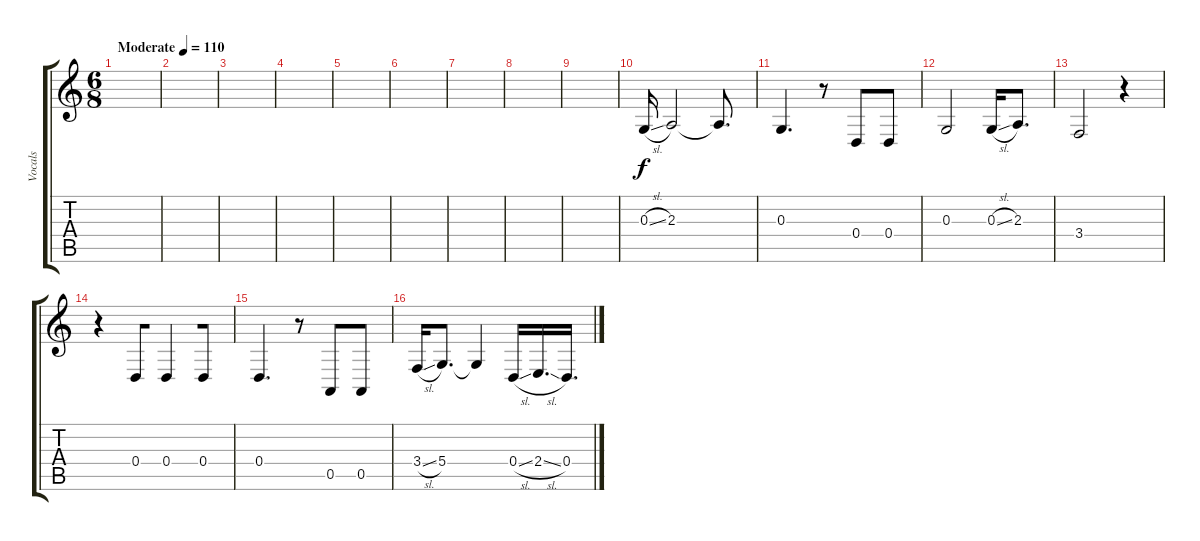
\track ("Vocals" "Vocals") {instrument flute bank 255}
\staff {score tabs}
\tuning (E4 B3 G3 D3 A2 E2) {hide}
\ts (6 8)
\tempo (110 "Moderate")
\clef g2
\ks c
|
|
|
|
|
|
|
|
|
0.3{sl}.16 2.3.2 2.3{t}.8{d} |
0.3.4{d} r.8 0.4.8{beam merge} 0.4.8 |
0.3.2 0.3{sl}.16 2.3.8{d} |
3.4.2{beam merge} r.4 |
r.4 0.4.8{beam merge} 0.4.4{beam merge} 0.4.8 |
0.4.4{d} r.8 0.5.8{beam merge} 0.5.8 |
3.4{sl}.16 5.4.8{d} 5.4{t}.4 0.4{sl}.16 2.4{sl}.16{d beam merge} 0.4.16{d}
